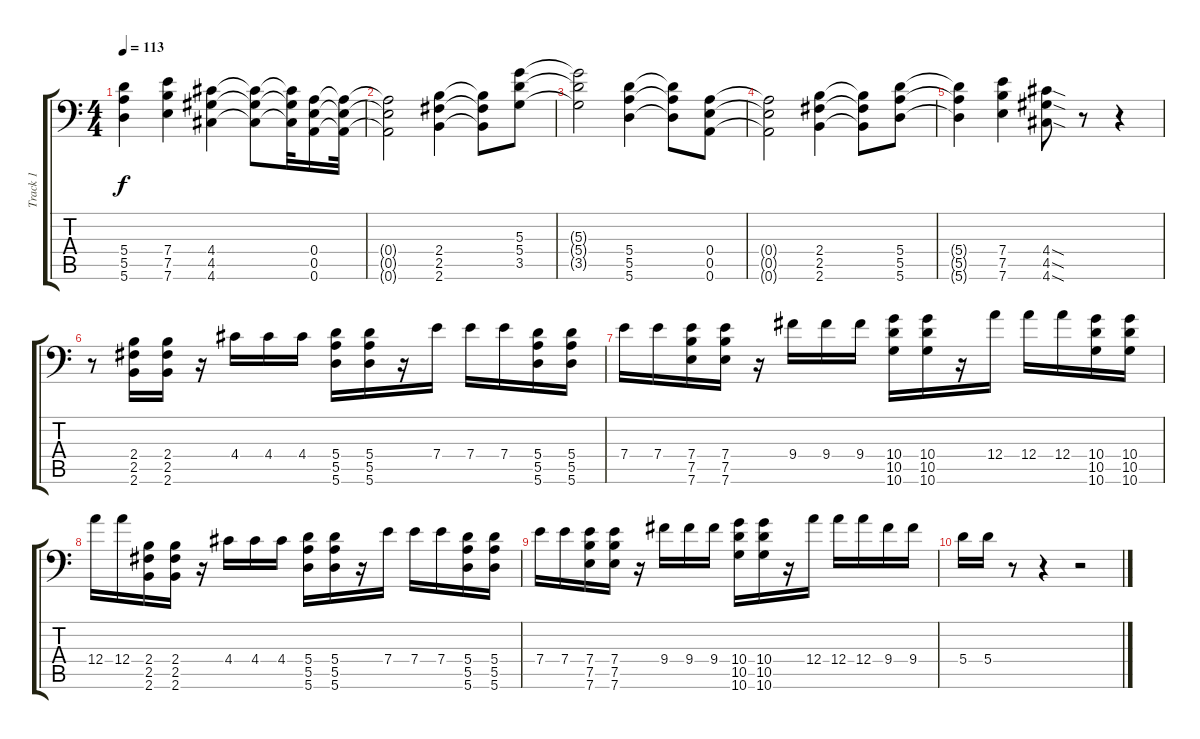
\track ("Track 1" "Track 1") {instrument distortionguitar}
\staff {score tabs}
\tuning (B3 Gb3 D3 A2 E2 A1) {hide}
\ts (4 4)
\tempo 113
\clef f4
\ks c
(5.4{t} 5.5{t} 5.6{t}).4{dy f} (7.4 7.5 7.6).4 (4.4 4.5 4.6).4 (4.4{t} 4.5{t} 4.6{t}).8 (4.4{t} 4.5{t} 4.6{t}).32 (0.4 0.5 0.6).16 (0.4{t} 0.5{t} 0.6{t}).32 |
(0.4{t} 0.5{t} 0.6{t}).2 (2.4 2.5 2.6).4 (2.4{t} 2.5{t} 2.6{t}).8 (5.3 5.4 3.5).8 |
(5.3{t} 5.4{t} 3.5{t}).2 (5.4 5.5 5.6).4 (5.4{t} 5.5{t} 5.6{t}).8 (0.4 0.5 0.6).8 |
(0.4{t} 0.5{t} 0.6{t}).2 (2.4 2.5 2.6).4 (2.4{t} 2.5{t} 2.6{t}).8 (5.4 5.5 5.6).8 |
(5.4{t} 5.5{t} 5.6{t}).4 (7.4 7.5 7.6).4 (4.4{sod} 4.5{sod} 4.6{sod}).8 r.8 r.4 |
r.8 (2.4 2.5 2.6).16 (2.4 2.5 2.6).16 r.16 4.4.16 4.4.16 4.4.16 (5.4 5.5 5.6).16 (5.4 5.5 5.6).16 r.16 7.4.16 7.4.16 7.4.16 (5.4 5.5 5.6).16 (5.4 5.5 5.6).16 |
7.4.16 7.4.16 (7.4 7.5 7.6).16 (7.4 7.5 7.6).16 r.16 9.4.16 9.4.16 9.4.16 (10.4 10.5 10.6).16 (10.4 10.5 10.6).16 r.16 12.4.16 12.4.16 12.4.16 (10.4 10.5 10.6).16 (10.4 10.5 10.6).16 |
12.4.16 12.4.16 (2.4 2.5 2.6).16 (2.4 2.5 2.6).16 r.16 4.4.16 4.4.16 4.4.16 (5.4 5.5 5.6).16 (5.4 5.5 5.6).16 r.16 7.4.16 7.4.16 7.4.16 (5.4 5.5 5.6).16 (5.4 5.5 5.6).16 |
7.4.16 7.4.16 (7.4 7.5 7.6).16 (7.4 7.5 7.6).16 r.16 9.4.16 9.4.16 9.4.16 (10.4 10.5 10.6).16 (10.4 10.5 10.6).16 r.16 12.4.16 12.4.16 12.4.16 9.4.16 9.4.16 |
5.4.16 5.4.16 r.8 r.4 r.2
